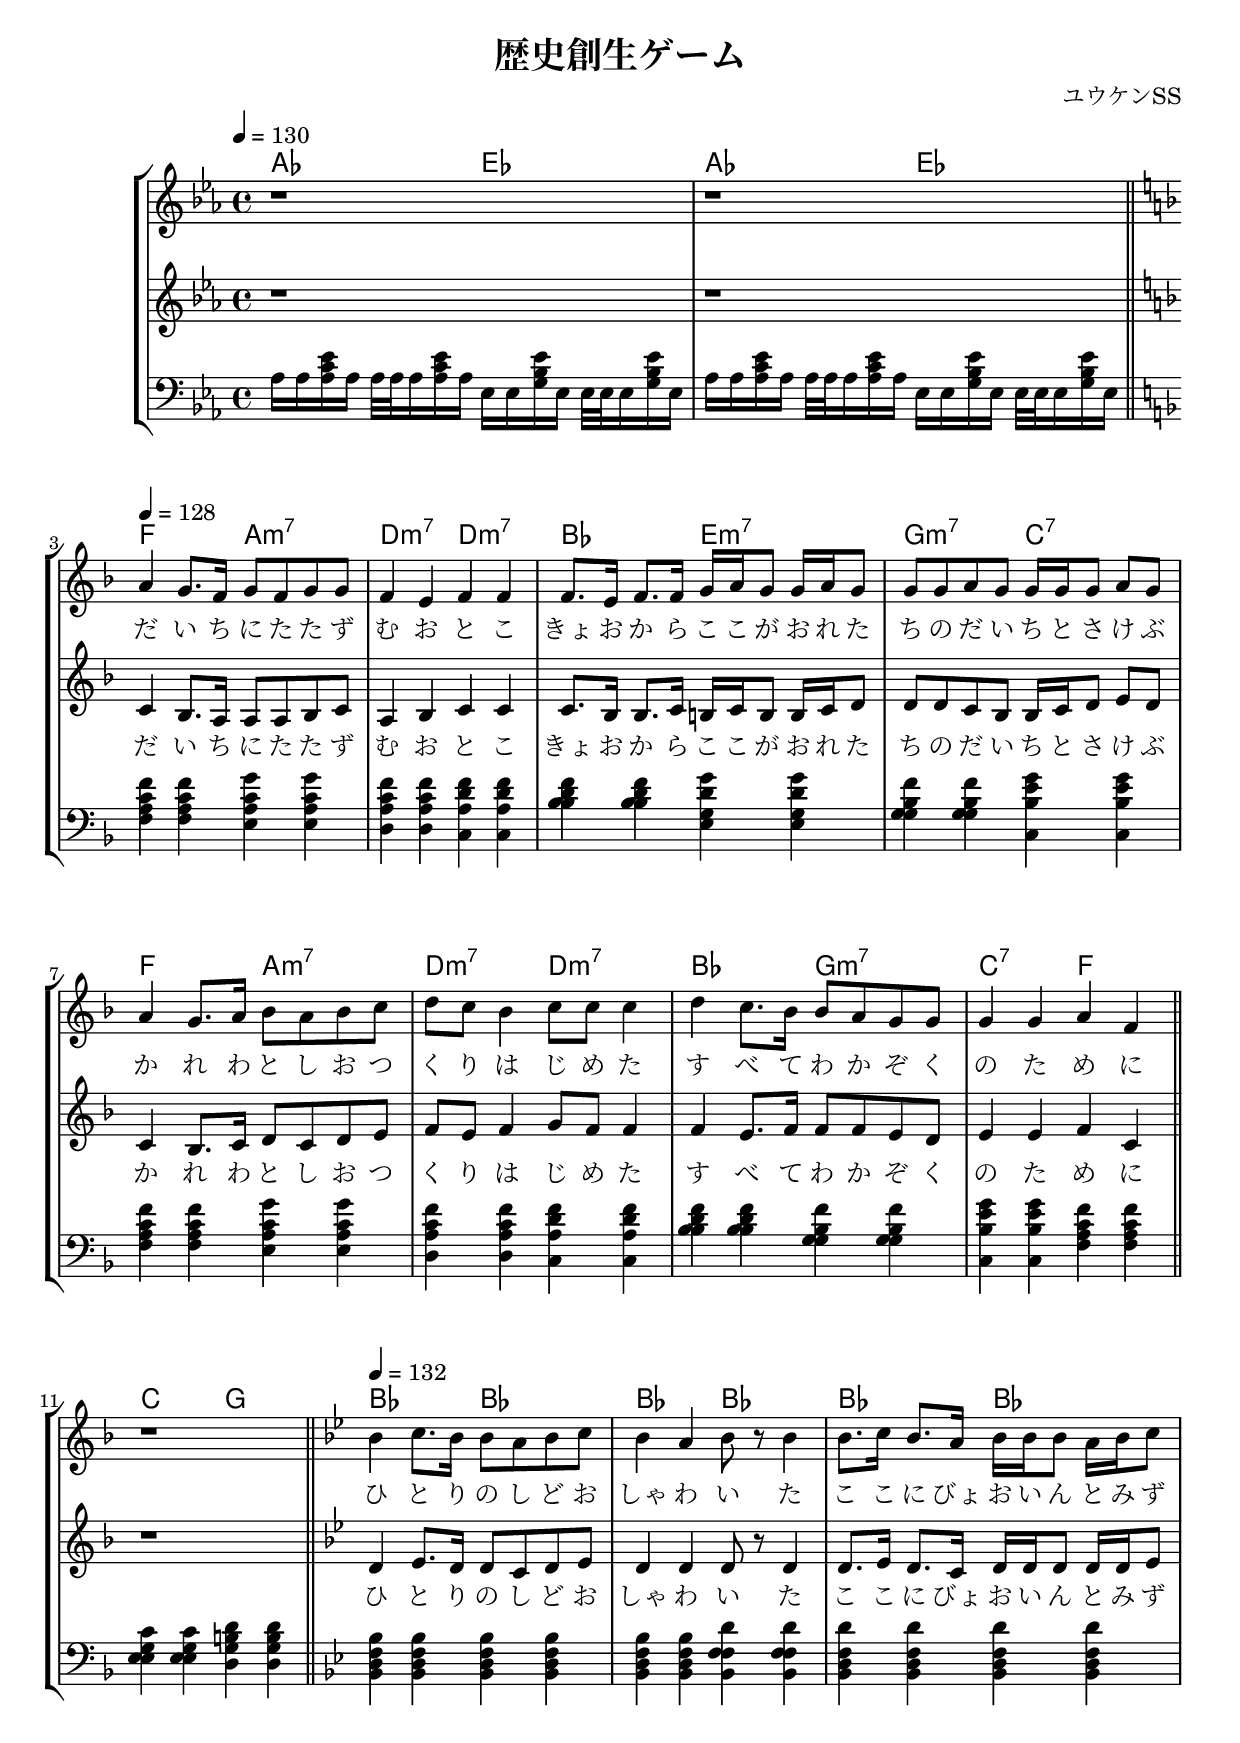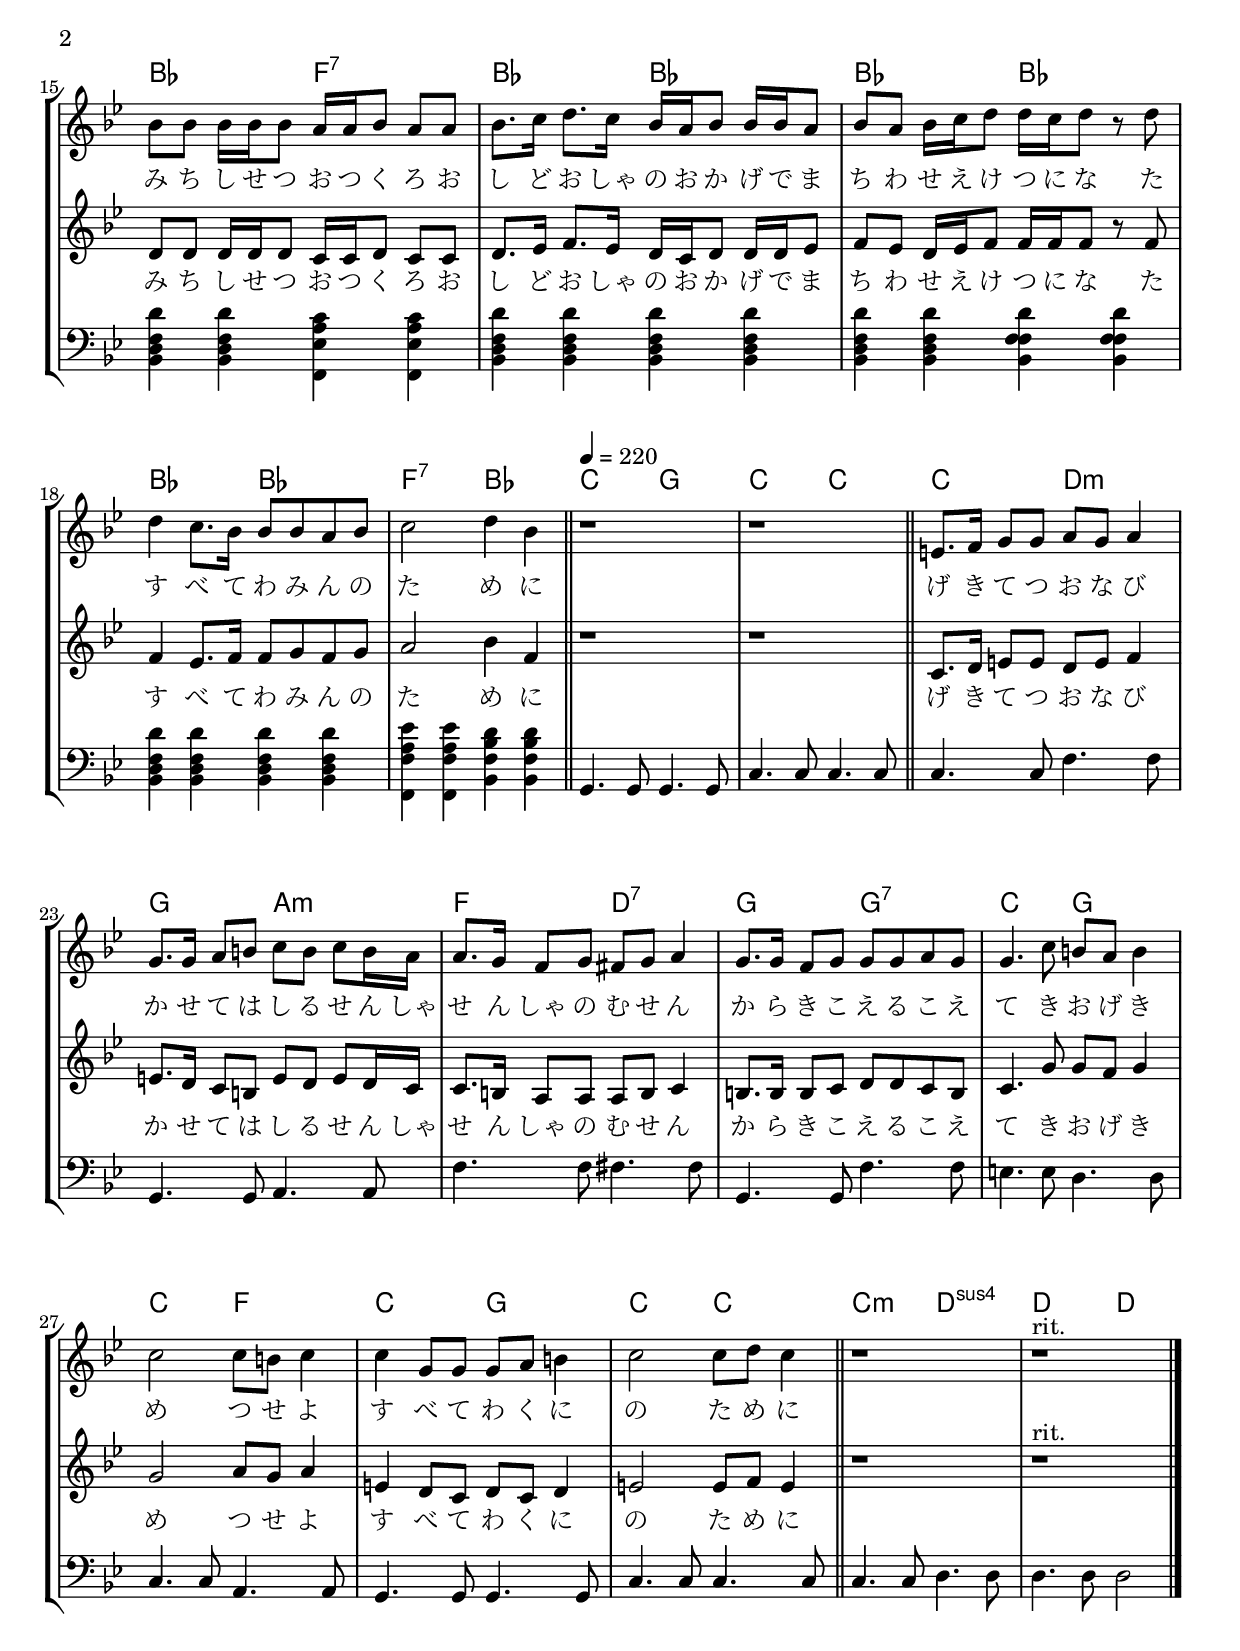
\version "2.12.1"

\header {
	title = \markup {歴史創生ゲーム}
	composer = \markup \center-column {ユウケンSS}
}

harmony = \chordmode {
	as2 es as es 

	f a:min7 d:min7 d:min7 bes e:min7 g:min7 c:7 f a:min7 d:min7 d:min7 bes g:min7 c:7 f 

	c g 

	bes bes bes bes bes bes bes f:7 bes bes bes bes bes bes f:7 bes 

	c g c c 

	c d:m g a:m f d:7 g g:7 c g c f c g c c 

	c:m d:sus4 d d 
}

melody = {
	\key es \major
	\tempo 4 = 130
	r1 | r1   
	\set Staff.midiInstrument = #"Synth Bass 2"
		\key f \major
	\tempo 4 = 128
a'4  g'8.  f'16  g'8  f'8  g'8  g'8 
	f'4  e'4  f'4  f'4 
	f'8.  e'16  f'8.  f'16  g'16  a'16  g'8  g'16  a'16  g'8 
	g'8  g'8  a'8  g'8  g'16  g'16  g'8  a'8  g'8 
	a'4  g'8.  a'16  bes'8  a'8  bes'8  c''8 
	d''8  c''8  bes'4  c''8  c''8  c''4 
	d''4  c''8.  bes'16  bes'8  a'8  g'8  g'8 
	g'4  g'4  a'4  f'4
	r1   
	\set Staff.midiInstrument = #"Tenor Sax"
		\key bes \major
	\tempo 4 = 132
bes'4  c''8.  bes'16  bes'8  a'8  bes'8  c''8 
	bes'4  a'4  bes'8  r8  bes'4 
	bes'8.  c''16  bes'8.  a'16  bes'16  bes'16  bes'8  a'16  bes'16  c''8 
	bes'8  bes'8  bes'16  bes'16  bes'8  a'16  a'16  bes'8  a'8  a'8 
	bes'8.  c''16  d''8.  c''16  bes'16  a'16  bes'8  bes'16  bes'16  a'8 
	bes'8  a'8  bes'16  c''16  d''8  d''16  c''16  d''8  r8  d''8 
	d''4  c''8.  bes'16  bes'8  bes'8  a'8  bes'8 
	c''2  d''4  bes'4
	\tempo 4 = 220
	r1 | r1   
	\set Staff.midiInstrument = #"Shakuhachi"
	e'8.  f'16  g'8  g'8  a'8  g'8  a'4 
	g'8.  g'16  a'8  b'8  c''8  b'8  c''8  b'16  a'16 
	a'8.  g'16  f'8  g'8  fis'8  g'8  a'4 
	g'8.  g'16  f'8  g'8  g'8  g'8  a'8  g'8 
	g'4.  c''8  b'8  a'8  b'4 
	c''2  c''8  b'8  c''4 
	c''4  g'8  g'8  g'8  a'8  b'4 
	c''2  c''8  d''8  c''4
	r1 | r1^"rit." \bar "|."
}

words = \lyricmode {
	
	だ  い  ち  に  た  た  ず  む  お  と  こ  きょ  お  か  ら  こ  こ  が  お  れ  た  ち  の  だ  い  ち  と  さ  け  ぶ  か  れ  わ  と  し  お  つ  く  り  は  じ  め  た  す  べ  て  わ  か  ぞ  く  の  た  め  に  
	
	ひ  と  り  の  し  ど  お  しゃ  わ  い  た  こ  こ  に  びょ  お  い  ん  と  み  ず  み  ち  し  せ  つ  お  つ  く  ろ  お  し  ど  お  しゃ  の  お  か  げ  で  ま  ち  わ  せ  え  け  つ  に  な  た  す  べ  て  わ  み  ん  の  た  め  に  
	
	げ  き  て  つ  お  な  び  か  せ  て  は  し  る  せ  ん  しゃ  せ  ん  しゃ  の  む  せ  ん  か  ら  き  こ  え  る  こ  え  て  き  お  げ  き  め  つ  せ  よ  す  べ  て  わ  く  に  の  た  め  に  
	
}

secondmelody = {
	\key es \major
	\tempo 4 = 130
	r1 | r1   
	\set Staff.midiInstrument = #"mmi0.38"
		\key f \major
	\tempo 4 = 128
c'4  bes8.  a16  a8  a8  bes8  c'8 
	a4  bes4  c'4  c'4 
	c'8.  bes16  bes8.  c'16  b16  c'16  b8  b16  c'16  d'8 
	d'8  d'8  c'8  bes8  bes16  c'16  d'8  e'8  d'8 
	c'4  bes8.  c'16  d'8  c'8  d'8  e'8 
	f'8  e'8  f'4  g'8  f'8  f'4 
	f'4  e'8.  f'16  f'8  f'8  e'8  d'8 
	e'4  e'4  f'4  c'4
	r1   
	\set Staff.midiInstrument = #"mmi0.48"
		\key bes \major
	\tempo 4 = 132
d'4  es'8.  d'16  d'8  c'8  d'8  es'8 
	d'4  d'4  d'8  r8  d'4 
	d'8.  es'16  d'8.  c'16  d'16  d'16  d'8  d'16  d'16  es'8 
	d'8  d'8  d'16  d'16  d'8  c'16  c'16  d'8  c'8  c'8 
	d'8.  es'16  f'8.  es'16  d'16  c'16  d'8  d'16  d'16  es'8 
	f'8  es'8  d'16  es'16  f'8  f'16  f'16  f'8  r8  f'8 
	f'4  es'8.  f'16  f'8  g'8  f'8  g'8 
	a'2  bes'4  f'4
	\tempo 4 = 220
	r1 | r1   
	\set Staff.midiInstrument = #"fss0.35"
	c'8.  d'16  e'8  e'8  d'8  e'8  f'4 
	e'8.  d'16  c'8  b8  e'8  d'8  e'8  d'16  c'16 
	c'8.  b16  a8  a8  a8  b8  c'4 
	b8.  b16  b8  c'8  d'8  d'8  c'8  b8 
	c'4.  g'8  g'8  f'8  g'4 
	g'2  a'8  g'8  a'4 
	e'4  d'8  c'8  d'8  c'8  d'4 
	e'2  e'8  f'8  e'4
	r1 | r1^"rit." \bar "|."
}

secondwords = \lyricmode {
	
	だ  い  ち  に  た  た  ず  む  お  と  こ  きょ  お  か  ら  こ  こ  が  お  れ  た  ち  の  だ  い  ち  と  さ  け  ぶ  か  れ  わ  と  し  お  つ  く  り  は  じ  め  た  す  べ  て  わ  か  ぞ  く  の  た  め  に  
	
	ひ  と  り  の  し  ど  お  しゃ  わ  い  た  こ  こ  に  びょ  お  い  ん  と  み  ず  み  ち  し  せ  つ  お  つ  く  ろ  お  し  ど  お  しゃ  の  お  か  げ  で  ま  ち  わ  せ  え  け  つ  に  な  た  す  べ  て  わ  み  ん  の  た  め  に  
	
	げ  き  て  つ  お  な  び  か  せ  て  は  し  る  せ  ん  しゃ  せ  ん  しゃ  の  む  せ  ん  か  ら  き  こ  え  る  こ  え  て  き  お  げ  き  め  つ  せ  よ  す  べ  て  わ  く  に  の  た  め  に  
	
}

tempochange = {
	\tempo 4 = 130
	r1 | r1 \bar "||"
	\tempo 4 = 128
	r1 | r1 | r1 | r1 | r1 | r1 | r1 | r1 \bar "||"
	\tempo 4 = 128
	r1 \bar "||"
	\tempo 4 = 132
	r1 | r1 | r1 | r1 | r1 | r1 | r1 | r1 \bar "||"
	\tempo 4 = 220
	r1 | r1 \bar "||"
	\tempo 4 = 220
	r1 | r1 | r1 | r1 | r1 | r1 | r1 | r1 \bar "||"
	\tempo 4 = 220
	r1 | \tempo 4 = 165 r2 \tempo 4 = 146 r2 \bar "|."
}

mainacc = {
	\clef bass
	\set Staff.midiInstrument = #"Shakuhachi"
	\key es \major
	\tempo 4 = 130
	as16 as16 <as c' es'>16 as16   as32 as32 as16 <as c' es'>16 as16
	es16 es16 <g bes es'>16 es16   es32 es32 es16 <g bes es'>16 es16
	as16 as16 <as c' es'>16 as16   as32 as32 as16 <as c' es'>16 as16
	es16 es16 <g bes es'>16 es16   es32 es32 es16 <g bes es'>16 es16
	\bar "||"

	\set Staff.midiInstrument = #"Pad 7 (halo)"
	\key f \major
	\tempo 4 = 128
	<f a c' f'>4 <f a c' f'>4
	<e a c' g'>4 <e a c' g'>4
	<d a c' f'>4 <d a c' f'>4
	<c a d' f'>4 <c a d' f'>4
	<bes bes d' f'>4 <bes bes d' f'>4
	<e g d' g'>4 <e g d' g'>4
	<g g bes f'>4 <g g bes f'>4
	<c bes e' g'>4 <c bes e' g'>4
	<f a c' f'>4 <f a c' f'>4
	<e a c' g'>4 <e a c' g'>4
	<d a c' f'>4 <d a c' f'>4
	<c a d' f'>4 <c a d' f'>4
	<bes bes d' f'>4 <bes bes d' f'>4
	<g g bes f'>4 <g g bes f'>4
	<c bes e' g'>4 <c bes e' g'>4
	<f a c' f'>4 <f a c' f'>4
	\bar "||"

	\set Staff.midiInstrument = #"Pad 7 (halo)"
	<e e g c'>4 <e e g c'>4
	<d g b d'>4 <d g b d'>4
	\bar "||"

	\set Staff.midiInstrument = #"Pad 7 (halo)"
	\key bes \major
	\tempo 4 = 132
	<bes, d f bes>4 <bes, d f bes>4
	<bes, d f bes>4 <bes, d f bes>4
	<bes, d f bes>4 <bes, d f bes>4
	<bes, f f d'>4 <bes, f f d'>4
	<bes, d f d'>4 <bes, d f d'>4
	<bes, d f d'>4 <bes, d f d'>4
	<bes, d f d'>4 <bes, d f d'>4
	<f, es a c'>4 <f, es a c'>4
	<bes, d f d'>4 <bes, d f d'>4
	<bes, d f d'>4 <bes, d f d'>4
	<bes, d f d'>4 <bes, d f d'>4
	<bes, f f d'>4 <bes, f f d'>4
	<bes, d f d'>4 <bes, d f d'>4
	<bes, d f d'>4 <bes, d f d'>4
	<f, f a es'>4 <f, f a es'>4
	<bes, f bes d'>4 <bes, f bes d'>4
	\bar "||"

	\set Staff.midiInstrument = #"Pad 7 (halo)"
	\tempo 4 = 220
	g,4.g,8
	g,4.g,8
	c4.c8
	c4.c8
	\bar "||"

	\set Staff.midiInstrument = #"Pad 2 (warm)"
	c4.c8
	f4.f8
	g,4.g,8
	a,4.a,8
	f4.f8
	fis4.fis8
	g,4.g,8
	f4.f8
	e4.e8
	d4.d8
	c4.c8
	a,4.a,8
	g,4.g,8
	g,4.g,8
	c4.c8
	c4.c8
	\bar "||"

	\set Staff.midiInstrument = #"Pad 2 (warm)"
	c4.c8
	d4.d8
	d4.d8
	d2
	\bar "|."
}

subacc = {
	\clef bass
	\set Staff.midiInstrument = #"Sitar"
	\key es \major
	\tempo 4 = 130
	<as as c' es'>4 <as as c' es'>4
	<es g bes es'>4 <es g bes es'>4
	<as as c' es'>4 <as as c' es'>4
	<es g bes es'>4 <es g bes es'>4
	\bar "||"

	\set Staff.midiInstrument = #"Pad 6 (metallic)"
	\key f \major
	\tempo 4 = 128
	f8 f8 f8 f8
	e8 e8 e8 e8
	d8 d8 d8 d8
	c8 c8 c8 c8
	bes8 bes8 bes8 bes8
	e8 e8 e8 e8
	g8 g8 g8 g8
	c8 c8 c8 c8
	f8 f8 f8 f8
	e8 e8 e8 e8
	d8 d8 d8 d8
	c8 c8 c8 c8
	bes8 bes8 bes8 bes8
	g8 g8 g8 g8
	c8 c8 c8 c8
	f8 f8 f8 f8
	\bar "||"

	\set Staff.midiInstrument = #"Pad 6 (metallic)"
	e8 e8 e8 e8
	d8 d8 d8 d8
	\bar "||"

	\set Staff.midiInstrument = #"Sitar"
	\key bes \major
	\tempo 4 = 132
	bes,8 <d f bes> bes, <d f bes>16 <d f bes>
	bes,8 <d f bes> bes, <d f bes>16 <d f bes>
	bes,8 <d f bes> bes, <d f bes>16 <d f bes>
	bes,8 <f f d'> bes, <f f d'>16 <f f d'>
	bes,8 <d f d'> bes, <d f d'>16 <d f d'>
	bes,8 <d f d'> bes, <d f d'>16 <d f d'>
	bes,8 <d f d'> bes, <d f d'>16 <d f d'>
	f,8 <es a c'> f, <es a c'>16 <es a c'>
	bes,8 <d f d'> bes, <d f d'>16 <d f d'>
	bes,8 <d f d'> bes, <d f d'>16 <d f d'>
	bes,8 <d f d'> bes, <d f d'>16 <d f d'>
	bes,8 <f f d'> bes, <f f d'>16 <f f d'>
	bes,8 <d f d'> bes, <d f d'>16 <d f d'>
	bes,8 <d f d'> bes, <d f d'>16 <d f d'>
	f,8 <f a es'> f, <f a es'>16 <f a es'>
	bes,8 <f bes d'> bes, <f bes d'>16 <f bes d'>
	\bar "||"

	\set Staff.midiInstrument = #"Pad 6 (metallic)"
	\tempo 4 = 220
	<e g c'>8 <e g c'>4 <e g c'>8
	<d b d'>8 <d b d'>4 <d b d'>8
	<e g c'>8 <e g c'>4 <e g c'>8
	<e g c'>8 <e g c'>4 <e g c'>8
	\bar "||"

	\set Staff.midiInstrument = #"Lead 5 (charang)"
	<c e g c'>4 <c e g c'>4
	<f d a d'>4 <f d a d'>4
	<g, d b d'>4 <g, d b d'>4
	<a, e a c'>4 <a, e a c'>4
	<f f a c'>4 <f f a c'>4
	<fis d fis c'>4 <fis d fis c'>4
	<g, d b d'>4 <g, d b d'>4
	<f g b f'>4 <f g b f'>4
	<e e g c'>4 <e e g c'>4
	<d g b d'>4 <d g b d'>4
	<c e g c'>4 <c e g c'>4
	<a, f f c'>4 <a, f f c'>4
	<g, e g c'>4 <g, e g c'>4
	<g, d b d'>4 <g, d b d'>4
	<c e g c'>4 <c e g c'>4
	<c e g c'>4 <c e g c'>4
	\bar "||"

	\set Staff.midiInstrument = #"Lead 5 (charang)"
	<c c' es' g'>4 <c c' es' g'>4
	<d a d' g'>4 <d a d' g'>4
	<d a fis' a'>4 <d a fis' a'>4
	<d a d' fis'>2
	\bar "|."
}

percA = {
	\drummode {
	r1  |hh4 hh4 hh2  \bar "||"
	r8 cymr8 cymr8 cymr8 cymr8 cymr8 cymr8 cymr8  |cymr8 cymr8 cymr8 cymr8 cymr8 cymr8 cymr8 cymr8  |cymr8 cymr8 cymr8 cymr8 cymr8 cymr8 cymr8 cymr8  |cymr8 cymr8 cymr8 cymr8 cymr8 cymr8 cymr8 cymr8  |r8 cymr8 cymr8 cymr8 cymr8 cymr8 cymr8 cymr8  |cymr8 cymr8 cymr8 cymr8 cymr8 cymr8 cymr8 cymr8  |cymr8 cymr8 cymr8 cymr8 cymr8 cymr8 cymr8 cymr8  |cymr8 cymr8 cymr4 cymr8 cymr4.  \bar "||"
	cymr8 cymr8 cymr4 cymr8 cymr4.  \bar "||"
	r8 hh4 hh4 hh4 hh8  |r8 hh4 hh4 hh8 hh16 hh16 hh16 hh16  |r8 hh4 hh4 hh4 hh8  |r8 hh4 hh4 hh8 hh16 hh16 hh16 hh16  |r8 hh4 hh4 hh4 hh8  |r8 hh4 hh4 hh8 hh16 hh16 hh16 hh16  |r8 hh4 hh4 hh4 hh8  |r8 hh4 hh4 hh8 hh16 hh16 hh16 hh16  \bar "||"
	cymc1  |r1  \bar "||"
	bd2 r8 bd4 bd8  |bd4. bd8 bd2  |bd2 r8 bd4 bd8  |bd4. bd8 bd2  |bd2 r8 bd4 bd8  |bd4. bd8 bd2  |bd2 r8 bd4 bd8  |bd4. bd8 bd2  \bar "||"
	bd2 r8 bd4 bd8  |bd4. bd8 bd2  \bar "|."
	}
}

percB = {
	\drummode {
	sn4 sn4 sn4 sn4  |r4 sn4 r16 sn16 sn16 sn16 sn16 sn16 sn16 sn16  \bar "||"
	r4 sn8 sn4. sn4  |r4 sn8 sn4. sn4  |r4 sn8 sn4. sn4  |r4 sn8 sn4. sn4  |r4 sn8 sn4. sn4  |r4 sn8 sn4. sn4  |r4 sn8 sn4. sn4  |r8 sn8 sn4 sn8 sn8 sn16 sn16 sn16 sn16  \bar "||"
	r8 sn8 sn4 sn8 sn8 sn16 sn16 sn16 sn16  \bar "||"
	r8 sn4 sn4 sn4 sn8  |r8 sn4 sn4 sn8 sn16 sn16 sn16 sn16  |r8 sn4 sn4 sn4 sn8  |r8 sn4 sn4 sn8 sn16 sn16 sn16 sn16  |r8 sn4 sn4 sn4 sn8  |r8 sn4 sn4 sn8 sn16 sn16 sn16 sn16  |r8 sn4 sn4 sn4 sn8  |r8 sn4 sn4 sn8 sn16 sn16 sn16 sn16  \bar "||"
	r8 hho8 hho8 hho8 hho8 hho8 hho8 hho8  |hho8 hho8 hho8 hho8 hho8 hho8 hho8 hho8  \bar "||"
	r4. ss4. ss4  |r4 ss4. ss4.  |r4. ss4. ss4  |r4 ss4. ss4.  |r4. ss4. ss4  |r4 ss4. ss4.  |r4. ss4. ss4  |r4 ss4. ss4.  \bar "||"
	r4. ss4. ss4  |r4 ss4. ss4.  \bar "|."
	}
}

percC = {
	\drummode {
	bd16 bd16 bd16 bd16 bd16 bd16 bd16 bd16 bd16 bd16 bd16 bd16 bd16 bd16 bd16 bd16  |bd8 bd8 bd8 bd8 bd8 bd8 bd8 bd8  \bar "||"
	bd4 bd4 bd4 bd4  |bd4 bd4 bd8 bd8 bd4  |bd4 bd4 bd4 bd4  |bd4 bd4 bd8 bd8 bd4  |bd4 bd4 bd4 bd4  |bd4 bd4 bd8 bd8 bd4  |bd4 bd4 bd4 bd4  |bd4. bd8 bd4 bd8 bd8  \bar "||"
	bd4. bd8 bd4 bd8 bd8  \bar "||"
	bd16 bd4. r16 bd16 bd8. bd4  |r1  |bd16 bd4. r16 bd16 bd8. bd4  |r1  |bd16 bd4. r16 bd16 bd8. bd4  |r1  |bd16 bd4. r16 bd16 bd8. bd4  |r1  \bar "||"
	r1  |r1  \bar "||"
	cymr8 cymr8 cymr8 cymr8 cymr8 cymr8 cymr8 cymr8  |cymr8 cymr8 cymr8 cymr8 cymr8 cymr8 cymr8 cymr8  |cymr8 cymr8 cymr8 cymr8 cymr8 cymr8 cymr8 cymr8  |cymr8 cymr8 cymr8 cymr8 cymr4. cymr8  |cymr8 cymr8 cymr8 cymr8 cymr8 cymr8 cymr8 cymr8  |cymr8 cymr8 cymr8 cymr8 cymr8 cymr8 cymr8 cymr8  |cymr8 cymr8 cymr8 cymr8 cymr8 cymr8 cymr8 cymr8  |cymr8 cymr8 cymr8 cymr8 cymr4. cymr8  \bar "||"
	cymr8 cymr8 cymr8 cymr8 cymr8 cymr8 cymr8 cymr8  |cymr8 cymr8 cymr8 cymr8 cymr8 cymr8 cymr8 cymr8  \bar "|."
	}
}

percD = {
	\drummode {
	r1  |r8 hho4 hho2 r8  \bar "||"
	cymc1  |r1 |r1 |r1 |cymc1  |r1 |r1 |r1 \bar "||"
	cymc1  \bar "||"
	r2 r16 cymc16 cymc4.  |r4 cymc16 cymc2 cymc8.  |r2 r16 cymc16 cymc4.  |r4 cymc16 cymc2 cymc8.  |r2 r16 cymc16 cymc4.  |r4 cymc16 cymc2 cymc8.  |r2 r16 cymc16 cymc4.  |r4 cymc16 cymc2 cymc8.  \bar "||"
	r8 sn4 sn4 sn4 sn8  |r8 sn4 sn4 sn4 sn8  \bar "||"
	r1 |r1 |r1 |r2. toml4  |r1 |r1 |r1 |r2. toml4  \bar "||"
	r1 |r1 \bar "|."
	}
}

percE = {
	\drummode {
	cymc4 cymc4 cymc4 cymc4  |r1 \bar "||"
	r1 |r1 |r1 |r1 |r1 |r1 |r1 |r4 r16 hhp8 hhp2 r16  \bar "||"
	r4 r16 hhp8 hhp2 r16  \bar "||"
	r1  |tomfh16 tomfh2. r8.  |r1  |tomfh16 tomfh2. r8.  |r1  |tomfh16 tomfh2. r8.  |r1  |tomfh16 tomfh2. r8.  \bar "||"
	bd4 bd16 bd8. bd8. bd8 bd8.  |bd4 bd16 bd8. bd16 bd8 bd8 bd8.  \bar "||"
	r1 |r1 |r1 |r2 r8 tommh4.  |r1 |r1 |r1 |r2 r8 tommh4.  \bar "||"
	r1 |r1 \bar "|."
	}
}

percF = {
	\drummode {
	r8 tommh2 tommh8. tommh16 tommh8  |r1 \bar "||"
	r1 |r1 |r1 |r1 |r1 |r1 |r1 |r4. hh2 r8  \bar "||"
	r4. hh2 r8  \bar "||"
	r2 r8 rb4 rb8  |r1  |r2 r8 rb4 rb8  |r1  |r2 r8 rb4 rb8  |r1  |r2 r8 rb4 rb8  |r1  \bar "||"
	r1 | r1 \bar "||"
	r1 | r1 | r1 | r1 | r1 | r1 | r1 | r1 \bar "||"
	r1 | r1 \bar "|."
	}
}

percG = {
	\drummode {
	r4. toml16 toml2 toml16  |r1 \bar "||"
	r1 | r1 | r1 | r1 | r1 | r1 | r1 | r1 \bar "||"
	r1 \bar "||"
	r4. hc16 hc2 r16  |r4 r16 hc8. hc16 hc4. r16  |r4. hc16 hc2 r16  |r4 r16 hc8. hc16 hc4. r16  |r4. hc16 hc2 r16  |r4 r16 hc8. hc16 hc4. r16  |r4. hc16 hc2 r16  |r4 r16 hc8. hc16 hc4. r16  \bar "||"
	r1 | r1 \bar "||"
	r1 | r1 | r1 | r1 | r1 | r1 | r1 | r1 \bar "||"
	r1 | r1 \bar "|."
	}
}

percH = {
	\drummode {
	r1 | r1 \bar "||"
	r1 | r1 | r1 | r1 | r1 | r1 | r1 | r1 \bar "||"
	r1 \bar "||"
	r8. cymr16 cymr2 r16 cymr8.  |r16 cymr4 r16 cymr4 r16 cymr8 cymr8.  |r8. cymr16 cymr2 r16 cymr8.  |r16 cymr4 r16 cymr4 r16 cymr8 cymr8.  |r8. cymr16 cymr2 r16 cymr8.  |r16 cymr4 r16 cymr4 r16 cymr8 cymr8.  |r8. cymr16 cymr2 r16 cymr8.  |r16 cymr4 r16 cymr4 r16 cymr8 cymr8.  \bar "||"
	r1 | r1 \bar "||"
	r1 | r1 | r1 | r1 | r1 | r1 | r1 | r1 \bar "||"
	r1 | r1 \bar "|."
	}
}

\score {
	<<
		\new StaffGroup <<
			\new ChordNames {\harmony}
			\new Voice = "melody" {\melody}
			\new Lyrics \lyricsto "melody" \words
			\new Voice = "secondmelody" {\secondmelody}
			\new Lyrics \lyricsto "secondmelody" \secondwords
			\new Staff = "mainacc" {\mainacc}
		>>
	>>
	\layout { }
}
